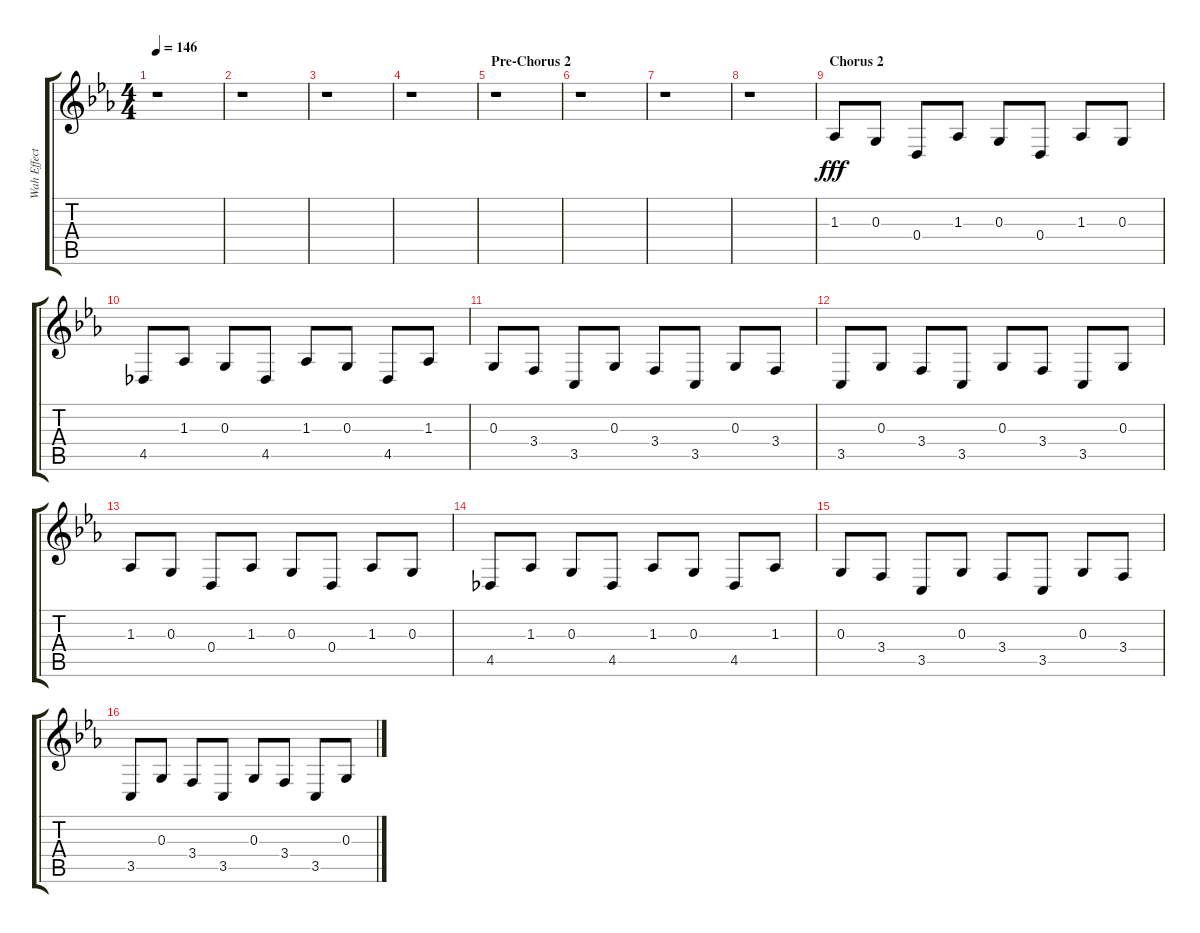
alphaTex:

\track ("Wah Effect" "Wah Effect") {instrument piccolo}
\staff {score tabs}
\tuning (E4 B3 G3 D3 A2 E2) {hide}
\ts (4 4)
\tempo 146
\clef g2
\ks eb
r.1{dy fff} |
r.1 |
r.1 |
r.1 |
\section ("" "Pre-Chorus 2")
r.1 |
r.1 |
r.1 |
r.1 |
\section ("" "Chorus 2")
1.3.8 0.3.8 0.4.8 1.3.8 0.3.8 0.4.8 1.3.8 0.3.8 |
4.5.8 1.3.8 0.3.8 4.5.8 1.3.8 0.3.8 4.5.8 1.3.8 |
0.3.8 3.4.8 3.5.8 0.3.8 3.4.8 3.5.8 0.3.8 3.4.8 |
3.5.8 0.3.8 3.4.8 3.5.8 0.3.8 3.4.8 3.5.8 0.3.8 |
1.3.8 0.3.8 0.4.8 1.3.8 0.3.8 0.4.8 1.3.8 0.3.8 |
4.5.8 1.3.8 0.3.8 4.5.8 1.3.8 0.3.8 4.5.8 1.3.8 |
0.3.8 3.4.8 3.5.8 0.3.8 3.4.8 3.5.8 0.3.8 3.4.8 |
3.5.8 0.3.8 3.4.8 3.5.8 0.3.8 3.4.8 3.5.8 0.3.8
